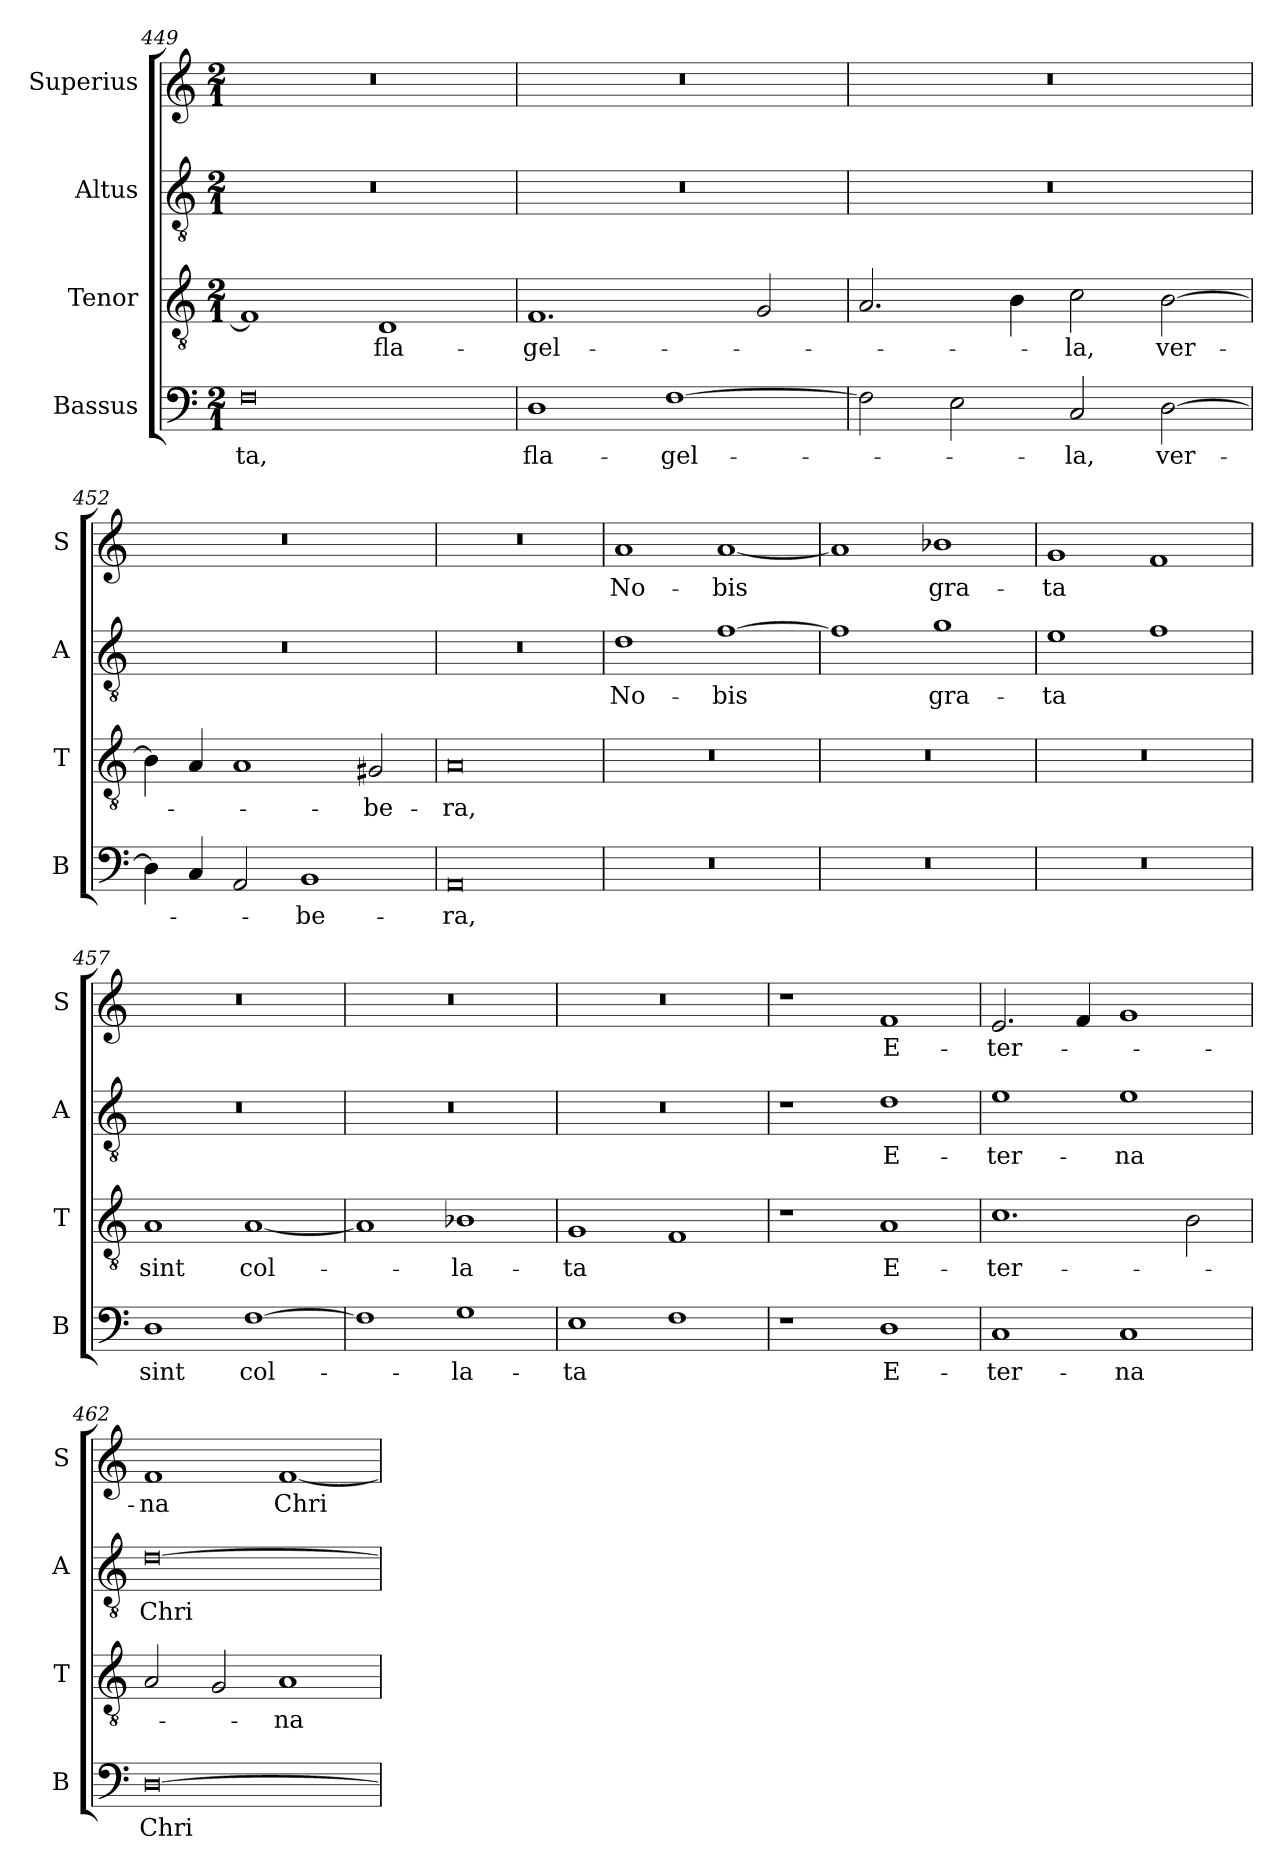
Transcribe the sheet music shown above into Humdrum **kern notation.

**kern	**text	**kern	**text	**kern	**text	**kern	**text
*part4	*part4	*part3	*part3	*part2	*part2	*part1	*part1
*staff4	*staff4	*staff3	*staff3	*staff2	*staff2	*staff1	*staff1
*I"Bassus	*	*I"Tenor	*	*I"Altus	*	*I"Superius	*
*I'B	*	*I'T	*	*I'A	*	*I'S	*
*clefF4	*	*clefGv2	*	*clefGv2	*	*clefG2	*
*k[]	*	*k[]	*	*k[]	*	*k[]	*
*M2/1	*	*M2/1	*	*M2/1	*	*M2/1	*
=449	=449	=449	=449	=449	=449	=449	=449
0F	-ta,	1F]	.	0r	.	0r	.
.	.	1D	fla-	.	.	.	.
=450	=450	=450	=450	=450	=450	=450	=450
1D	fla-	1.F	-gel-	0r	.	0r	.
[1F	-gel-	.	.	.	.	.	.
.	.	2G/	.	.	.	.	.
=451	=451	=451	=451	=451	=451	=451	=451
2F\]	.	2.A/	.	0r	.	0r	.
2E\	.	.	.	.	.	.	.
.	.	4B\	.	.	.	.	.
2C/	-la,	2c\	-la,	.	.	.	.
[2D\	ver-	[2B\	ver-	.	.	.	.
=452	=452	=452	=452	=452	=452	=452	=452
4D\]	.	4B\]	.	0r	.	0r	.
4C/	.	4A/	.	.	.	.	.
2AA/	.	1A	.	.	.	.	.
1BB	-be-	.	.	.	.	.	.
.	.	2G#X/	-be-	.	.	.	.
=453	=453	=453	=453	=453	=453	=453	=453
0AA	-ra,	0A	-ra,	0r	.	0r	.
=454	=454	=454	=454	=454	=454	=454	=454
0r	.	0r	.	1d	No-	1a	No-
.	.	.	.	[1f	-bis	[1a	-bis
=455	=455	=455	=455	=455	=455	=455	=455
0r	.	0r	.	1f]	.	1a]	.
.	.	.	.	1g	gra-	1b-X	gra-
=456	=456	=456	=456	=456	=456	=456	=456
0r	.	0r	.	1e	-ta	1g	-ta
.	.	.	.	1f	.	1f	.
=457	=457	=457	=457	=457	=457	=457	=457
1D	sint	1A	sint	0r	.	0r	.
[1F	col-	[1A	col-	.	.	.	.
=458	=458	=458	=458	=458	=458	=458	=458
1F]	.	1A]	.	0r	.	0r	.
1G	-la-	1B-X	-la-	.	.	.	.
=459	=459	=459	=459	=459	=459	=459	=459
1E	-ta	1G	-ta	0r	.	0r	.
1F	.	1F	.	.	.	.	.
=460	=460	=460	=460	=460	=460	=460	=460
1r	.	1r	.	1r	.	1r	.
1D	E-	1A	E-	1d	E-	1f	E-
=461	=461	=461	=461	=461	=461	=461	=461
1C	-ter-	1.c	-ter-	1e	-ter-	2.e/	-ter-
.	.	.	.	.	.	4f/	.
1C	-na	.	.	1e	-na	1g	.
.	.	2B\	.	.	.	.	.
=462	=462	=462	=462	=462	=462	=462	=462
[0D	Chri-	2A/	.	[0d	Chri-	1f	-na
.	.	2G/	.	.	.	.	.
.	.	1A	-na	.	.	[1f	Chri-
=	=	=	=	=	=	=	=
*-	*-	*-	*-	*-	*-	*-	*-
